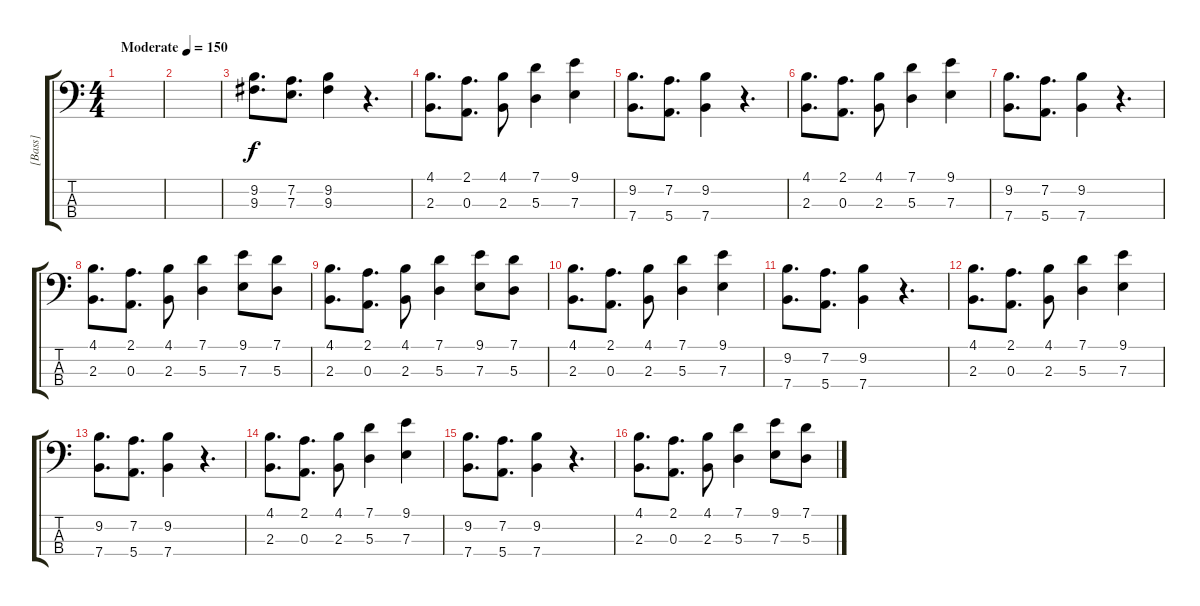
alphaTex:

\track ("[Bass]" "[Bass]") {instrument electricbassfinger}
\staff {score tabs}
\tuning (G2 D2 A1 E1) {hide}
\ts (4 4)
\tempo (150 "Moderate")
\clef f4
\ks c
|
|
(9.2 9.3).8{d} (7.2 7.3).8{d} (9.2 9.3).4 r.4{d} |
(4.1 2.3).8{d} (2.1 0.3).8{d} (4.1 2.3).8 (7.1 5.3).4 (9.1 7.3).4 |
(9.2 7.4).8{d} (7.2 5.4).8{d} (9.2 7.4).4 r.4{d} |
(4.1 2.3).8{d} (2.1 0.3).8{d} (4.1 2.3).8 (7.1 5.3).4 (9.1 7.3).4 |
(9.2 7.4).8{d} (7.2 5.4).8{d} (9.2 7.4).4 r.4{d} |
(4.1 2.3).8{d} (2.1 0.3).8{d} (4.1 2.3).8 (7.1 5.3).4 (9.1 7.3).8 (7.1 5.3).8 |
(4.1 2.3).8{d} (2.1 0.3).8{d} (4.1 2.3).8 (7.1 5.3).4 (9.1 7.3).8 (7.1 5.3).8 |
(4.1 2.3).8{d} (2.1 0.3).8{d} (4.1 2.3).8 (7.1 5.3).4 (9.1 7.3).4 |
(9.2 7.4).8{d} (7.2 5.4).8{d} (9.2 7.4).4 r.4{d} |
(4.1 2.3).8{d} (2.1 0.3).8{d} (4.1 2.3).8 (7.1 5.3).4 (9.1 7.3).4 |
(9.2 7.4).8{d} (7.2 5.4).8{d} (9.2 7.4).4 r.4{d} |
(4.1 2.3).8{d} (2.1 0.3).8{d} (4.1 2.3).8 (7.1 5.3).4 (9.1 7.3).4 |
(9.2 7.4).8{d} (7.2 5.4).8{d} (9.2 7.4).4 r.4{d} |
(4.1 2.3).8{d} (2.1 0.3).8{d} (4.1 2.3).8 (7.1 5.3).4 (9.1 7.3).8 (7.1 5.3).8
